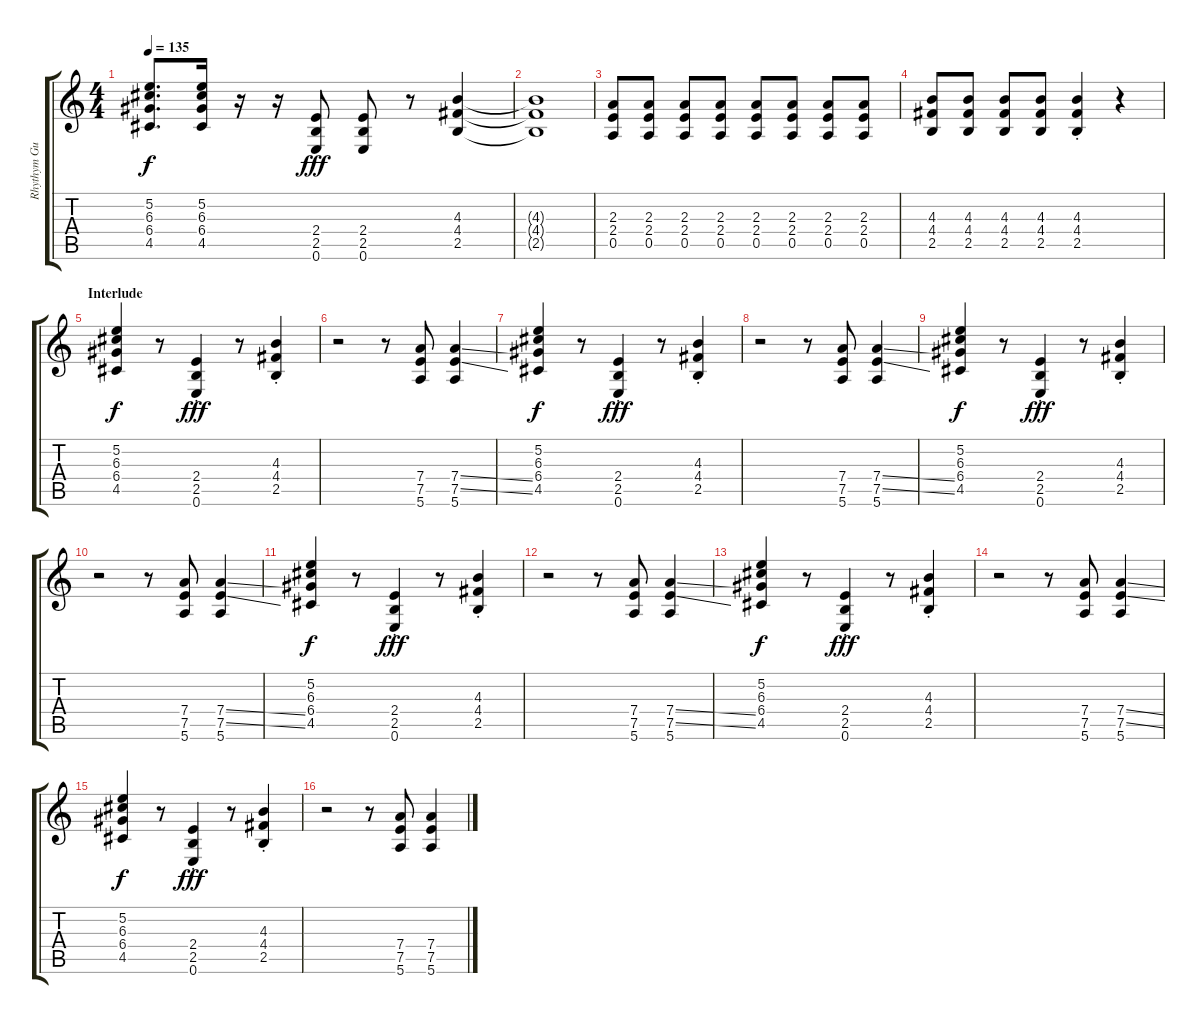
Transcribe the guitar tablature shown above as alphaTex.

\track ("Rhythym Guitar (R)" "Rhythym Gu") {instrument acousticguitarsteel}
\staff {score tabs}
\tuning (E4 B3 G3 D3 A2 E2) {hide}
\ts (4 4)
\tempo 135
\clef g2
\ks c
(5.2 6.3 6.4 4.5).8{d dy f} (5.2 6.3 6.4 4.5).16 r.16 r.16 (2.4 2.5 0.6).8{dy fff} (2.4 2.5 0.6).8 r.8 (4.3 4.4 2.5).4 |
(4.3{t} 4.4{t} 2.5{t}).1 |
(2.3 2.4 0.5).8 (2.3 2.4 0.5).8 (2.3 2.4 0.5).8 (2.3 2.4 0.5).8 (2.3 2.4 0.5).8 (2.3 2.4 0.5).8 (2.3 2.4 0.5).8 (2.3 2.4 0.5).8 |
(4.3 4.4 2.5).8 (4.3 4.4 2.5).8 (4.3 4.4 2.5).8 (4.3 4.4 2.5).8 (4.3{st} 4.4{st} 2.5{st}).4 r.4 |
\section ("" "Interlude")
(5.2 6.3 6.4 4.5).4{dy f} r.8 (2.4{st} 2.5{st} 0.6{st}).4{dy fff} r.8 (4.3{st} 4.4{st} 2.5{st}).4 |
r.2 r.8 (7.4 7.5 5.6).8 (7.4{ss} 7.5{ss} 5.6).4 |
(5.2 6.3 6.4 4.5).4{dy f} r.8 (2.4{st} 2.5{st} 0.6{st}).4{dy fff} r.8 (4.3{st} 4.4{st} 2.5{st}).4 |
r.2 r.8 (7.4 7.5 5.6).8 (7.4{ss} 7.5{ss} 5.6).4 |
(5.2 6.3 6.4 4.5).4{dy f} r.8 (2.4{st} 2.5{st} 0.6{st}).4{dy fff} r.8 (4.3{st} 4.4{st} 2.5{st}).4 |
r.2 r.8 (7.4 7.5 5.6).8 (7.4{ss} 7.5{ss} 5.6).4 |
(5.2 6.3 6.4 4.5).4{dy f} r.8 (2.4{st} 2.5{st} 0.6{st}).4{dy fff} r.8 (4.3{st} 4.4{st} 2.5{st}).4 |
r.2 r.8 (7.4 7.5 5.6).8 (7.4{ss} 7.5{ss} 5.6).4 |
(5.2 6.3 6.4 4.5).4{dy f} r.8 (2.4{st} 2.5{st} 0.6{st}).4{dy fff} r.8 (4.3{st} 4.4{st} 2.5{st}).4 |
r.2 r.8 (7.4 7.5 5.6).8 (7.4{ss} 7.5{ss} 5.6).4 |
(5.2 6.3 6.4 4.5).4{dy f} r.8 (2.4{st} 2.5{st} 0.6{st}).4{dy fff} r.8 (4.3{st} 4.4{st} 2.5{st}).4 |
r.2 r.8 (7.4 7.5 5.6).8 (7.4{ss} 7.5{ss} 5.6).4
